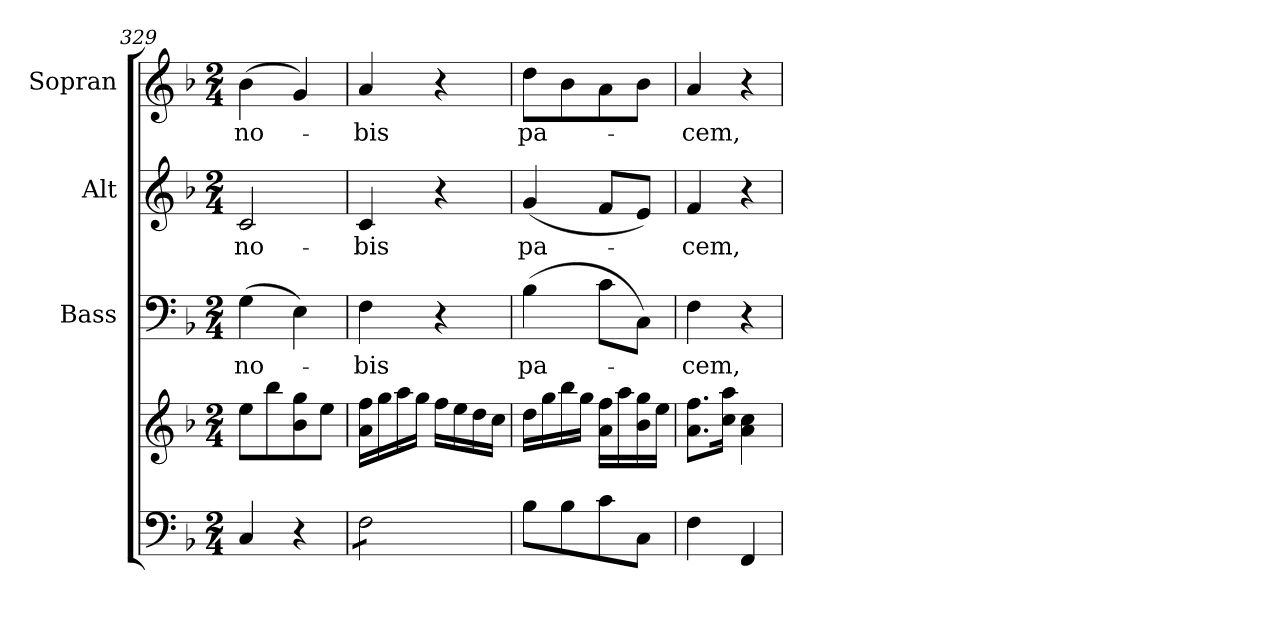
**kern	**kern	**kern	**text	**kern	**text	**kern	**text
*part4	*part4	*part3	*part3	*part2	*part2	*part1	*part1
*staff5	*staff4	*staff3	*staff3	*staff2	*staff2	*staff1	*staff1
*	*	*I"Bass	*	*I"Alt	*	*I"Sopran	*
*	*	*I'B.	*	*I'A.	*	*I'S.	*
*clefF4	*clefG2	*clefF4	*	*clefG2	*	*clefG2	*
*k[b-]	*k[b-]	*k[b-]	*	*k[b-]	*	*k[b-]	*
*F:	*F:	*F:	*	*F:	*	*F:	*
*M2/4	*M2/4	*M2/4	*	*M2/4	*	*M2/4	*
=329	=329	=329	=329	=329	=329	=329	=329
!	!	!	!LO:LY:b	!	!LO:LY:b	!	!LO:LY:b
4C/	8ee\L	(>4G\	no-	2c/	no-	(>4b-\	no-
.	8bb-\	.	.	.	.	.	.
4r	8b-\ 8gg\	4E\)	.	.	.	4g/)	.
.	8ee\J	.	.	.	.	.	.
=330	=330	=330	=330	=330	=330	=330	=330
!	!	!	!LO:LY:b	!	!LO:LY:b	!	!LO:LY:b
*tremolo	*	*	*	*	*	*	*
8F\L	16a\ 16ff\LL	4F\	-bis	4c/	-bis	4a/	-bis
.	16gg\	.	.	.	.	.	.
8F\	16aa\	.	.	.	.	.	.
.	16gg\JJ	.	.	.	.	.	.
8F\	16ff\LL	4r	.	4r	.	4r	.
.	16ee\	.	.	.	.	.	.
8F\J	16dd\	.	.	.	.	.	.
*Xtremolo	*	*	*	*	*	*	*
.	16cc\JJ	.	.	.	.	.	.
=331	=331	=331	=331	=331	=331	=331	=331
!	!	!	!LO:LY:b	!	!LO:LY:b	!	!LO:LY:b
8B-\L	16dd\LL	(>4B-\	pa-	(<4g/	pa-	8dd\L	pa-
.	16gg\	.	.	.	.	.	.
8B-\	16bb-\	.	.	.	.	8b-\	.
.	16gg\JJ	.	.	.	.	.	.
8c\	16a\ 16ff\LL	8c\L	.	8f/L	.	8a\	.
.	16aa\	.	.	.	.	.	.
8C\J	16b-\ 16gg\	8C\J)	.	8e/J)	.	8b-\J	.
.	16ee\JJ	.	.	.	.	.	.
=332	=332	=332	=332	=332	=332	=332	=332
!	!	!	!LO:LY:b	!	!LO:LY:b	!	!LO:LY:b
4F\	8.a\ 8.ff\L	4F\	-cem,	4f/	-cem,	4a/	-cem,
.	16cc\ 16aa\Jk	.	.	.	.	.	.
4FF/	4a\ 4cc\	4r	.	4r	.	4r	.
=	=	=	=	=	=	=	=
*-	*-	*-	*-	*-	*-	*-	*-
